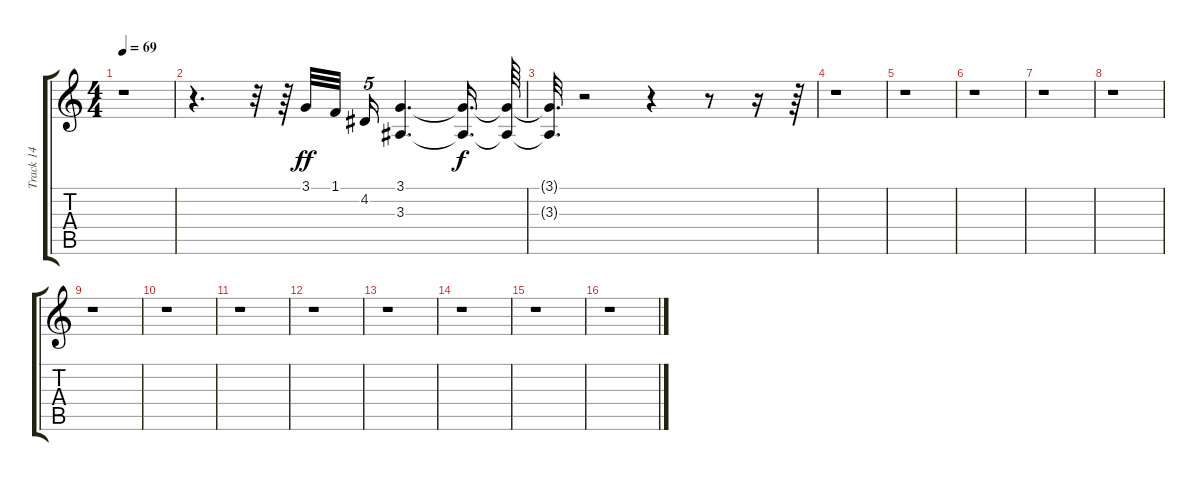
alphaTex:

\track ("Track 14" "Track 14") {instrument violin}
\staff {score tabs}
\tuning (E4 B3 G3 D3 A2 E2) {hide}
\ts (4 4)
\tempo 69
\clef g2
\ks c
r.1{dy fff} |
r.4{d} r.32 r.64 3.1.32{dy ff volume 10} 1.1.32 4.2.16{tu (5 4)} (3.1 3.3).4{d} (3.1{t} 3.3{t}).16{d dy f} (3.1{t} 3.3{t}).64 |
(3.1{t} 3.3{t}).32{d} r.2 r.4 r.8 r.16 r.64 |
r.1 |
r.1 |
r.1 |
r.1 |
r.1 |
r.1 |
r.1 |
r.1 |
r.1 |
r.1 |
r.1 |
r.1 |
r.1
